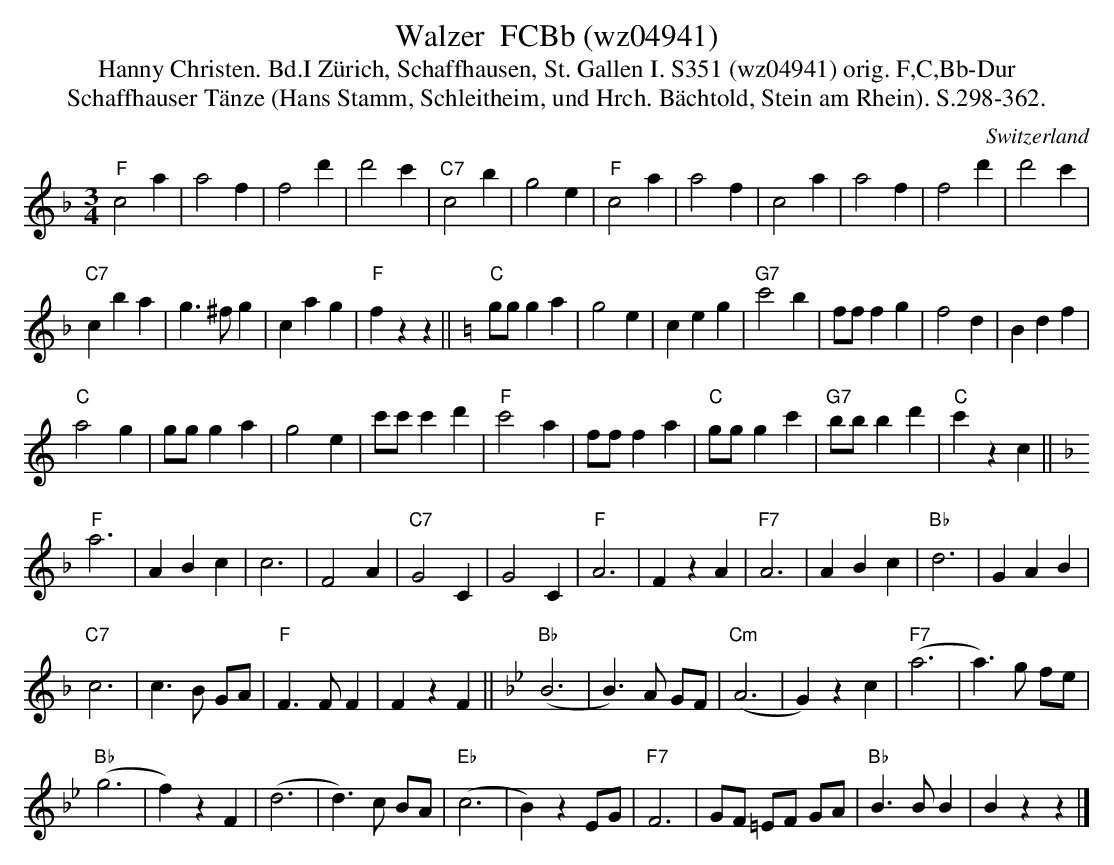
X:1
T:  Walzer  FCBb (wz04941)
T:Hanny Christen. Bd.I Zürich, Schaffhausen, St. Gallen I. S351 (wz04941) orig. F,C,Bb-Dur
T: Schaffhauser T\"anze (Hans Stamm, Schleitheim, und Hrch. B\"achtold, Stein am Rhein). S.298-362.
M:3/4
L:1/4
O:Switzerland
K:F major
"F"c2a | a2f | f2d' | d'2c' | "C7"c2b | g2e | "F"c2a | a2f | c2a | a2f | f2d' | d'2c' |
"C7"cba | g>^fg | cag | "F"fzz || [K:C]  "C"g/g/ga | g2e | ceg | "G7"c'2b | f/f/fg | f2d | Bdf |
"C"a2g | g/g/ga | g2e | c'/c'/c'd' | "F"c'2a | f/f/fa | "C"g/g/gc' | "G7"b/b/bd' | "C"c'zc || [K:F]
"F"a3 | ABc | c3 | F2A | "C7"G2C | G2C |  "F"A3 |  FzA | "F7"A3 |  ABc |  "Bb"d3 |  GAB |
"C7"c3 | c>B G/A/ | "F"F>FF | FzF || [K:Bb] "Bb"(B3 | B>)A G/F/ | "Cm"(A3 | G) zc | "F7"(a3 | a>)g f/e/ |
"Bb"(g3 | f)zF | (d3 | d>)c  B/A/ | "Eb"(c3 | B)z E/G/ | "F7"F3 | G/F/ =E/F/ G/A/ | "Bb"B>BB | Bzz |]
